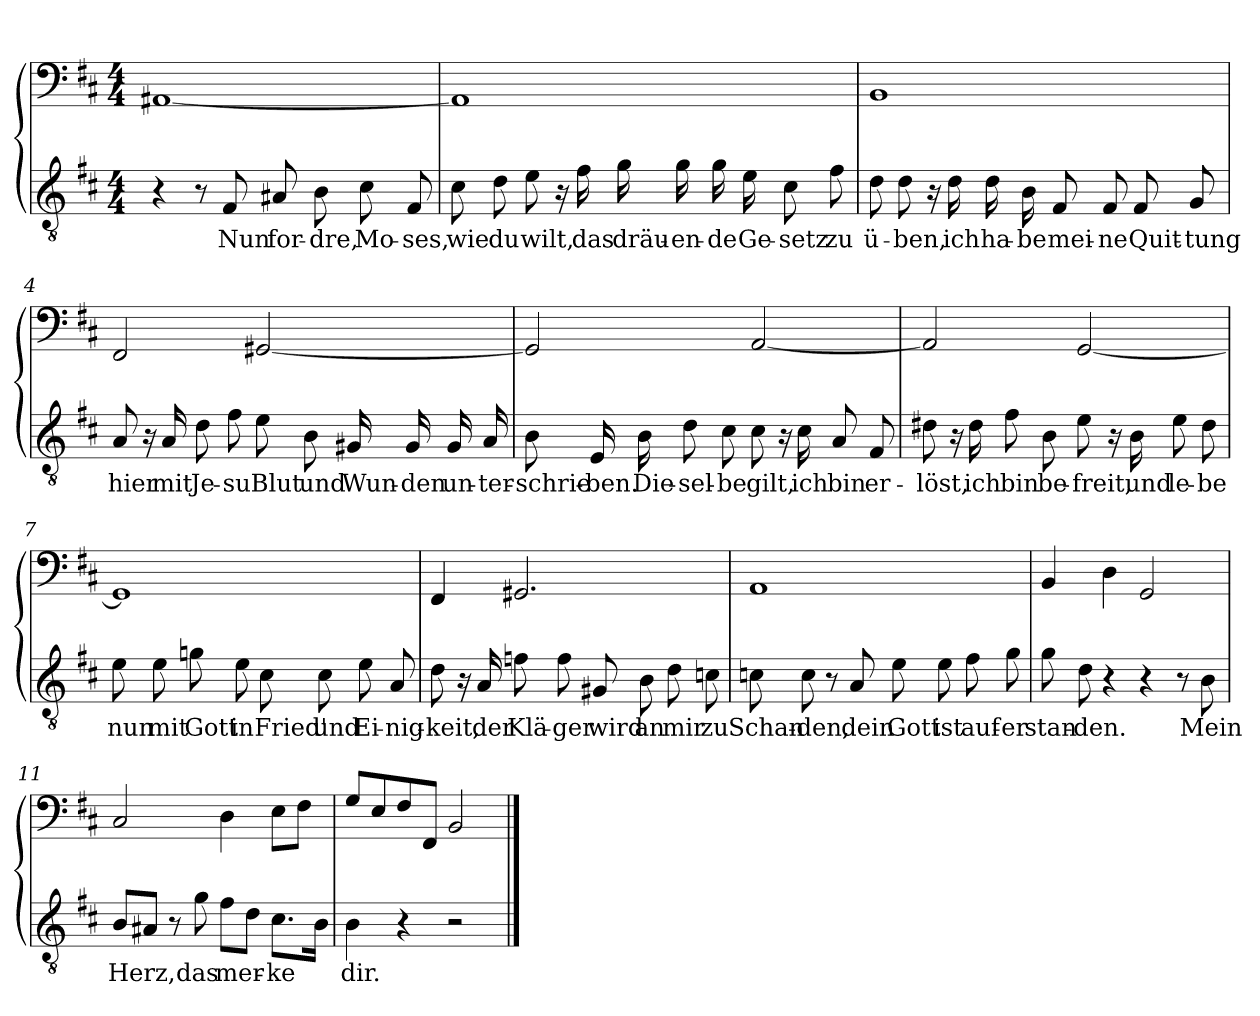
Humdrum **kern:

**kern	**text	**kern
*part1	*part1	*part1
*staff2	*staff2	*staff1
*clefGv2	*	*clefF4
*k[f#c#]	*	*k[f#c#]
*b:	*	*b:
*M4/4	*	*M4/4
=1	=1	=1
4r	.	[1AA#X/
8r	.	.
8F#/	Nun	.
8A#X/	for-	.
8B\	-dre,	.
8c#\	Mo-	.
8F#/	-ses,	.
=2	=2	=2
8c#\	wie	1AA#/]
8d\	du	.
8e\	wilt,	.
16r	.	.
16f#\	das	.
16g\	dräu-	.
16g\	-en-	.
16g\	-de	.
16e\	Ge-	.
8c#\	-setz	.
8f#\	zu	.
=3	=3	=3
8d\	ü-	1BB/
8d\	-ben,	.
16r	.	.
16d\	ich	.
16d\	ha-	.
16B\	-be	.
8F#/	mei-	.
8F#/	-ne	.
8F#/	Quit-	.
8G/	-tung	.
=4	=4	=4
8A/	hier	2FF#/
16r	.	.
16A/	mit	.
8d\	Je-	.
8f#\	-su	.
8e\	Blut	[2GG#X/
8B\	und	.
16G#X/	Wun-	.
16G#/	-den	.
16G#/	un-	.
16A/	-ter-	.
=5	=5	=5
8B\	-schrie-	2GG#/]
16E/	-ben.	.
16B\	Die-	.
8d\	-sel-	.
8c#\	-be	.
8c#\	gilt,	[2AA/
16r	.	.
16c#\	ich	.
8A/	bin	.
8F#/	er-	.
=6	=6	=6
8d#X\	-löst,	2AA/]
16r	.	.
16d#\	ich	.
8f#\	bin	.
8B\	be-	.
8e\	-freit,	[2GG/
16r	.	.
16B\	und	.
8e\	le-	.
8d#\	-be	.
=7	=7	=7
8e\	nun	1GG/]
8e\	mit	.
8gn\	Gott	.
8e\	in	.
8c#\	Fried'	.
8c#\	und	.
8e\	Ei-	.
8A/	-nig-	.
=8	=8	=8
8d\	-keit,	4FF#/
16r	.	.
16A/	der	.
8fn\	Klä-	2.GG#X/
8f\	-ger	.
8G#X/	wird	.
8B\	an	.
8d\	mir	.
8cn\	zu	.
=9	=9	=9
8cn\	Schan-	1AA/
8c\	-den,	.
8r	.	.
8A/	dein	.
8e\	Gott	.
8e\	ist	.
8f#\	auf-	.
8g\	-er	.
=10	=10	=10
8g\	stan-	4BB/
8d\	-den.	.
4r	.	4D\
4r	.	2GG/
8r	.	.
8B\	Mein	.
=11	=11	=11
8B/L	Herz,	2C#/
8A#X/J	.	.
8r	.	.
8g\	das	.
8f#\L	mer-	4D\
8d\J	.	.
8.c#\L	-ke	8E\L
.	.	8F#\J
16B\Jk	.	.
=12	=12	=12
4B\	dir.	8G/L
.	.	8E/
4r	.	8F#/
.	.	8FF#/J
2r	.	2BB/
==	==	==
*-	*-	*-
